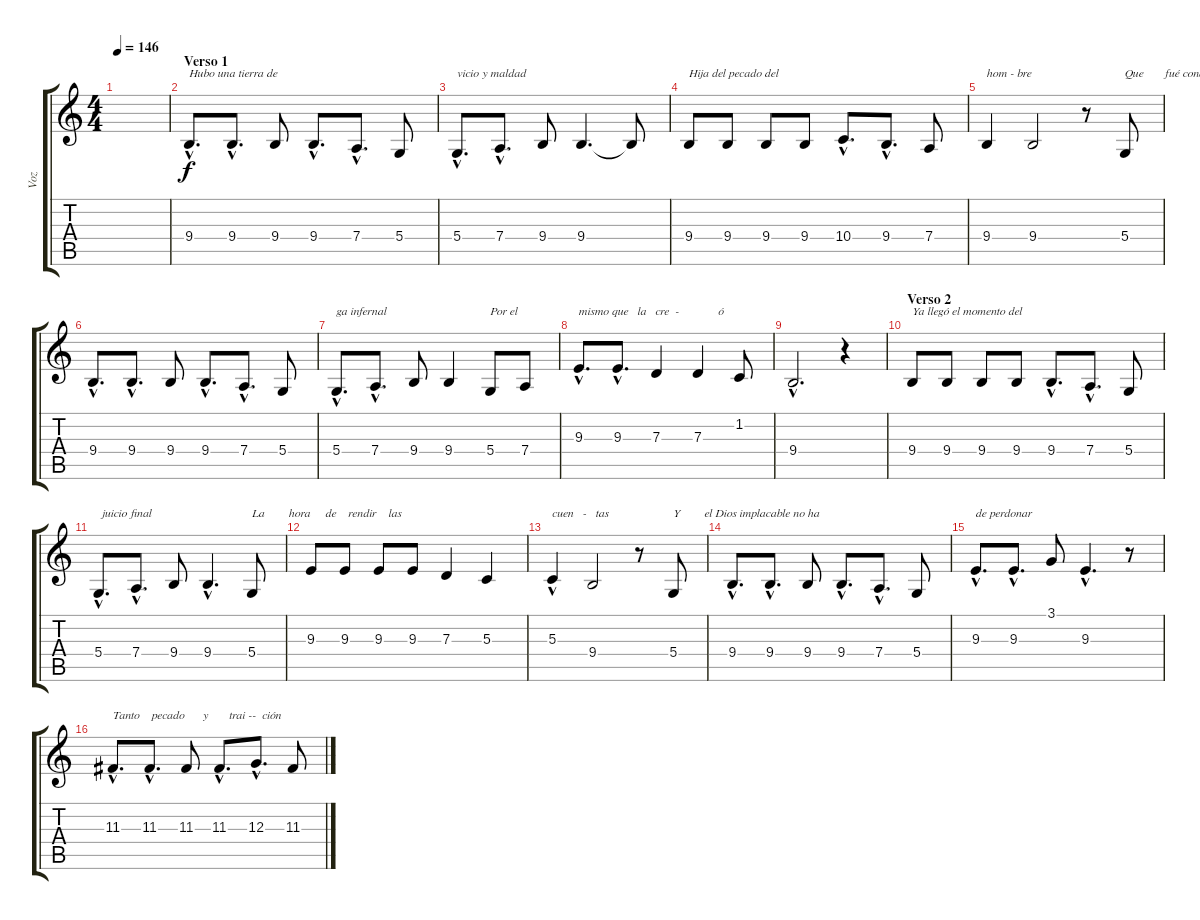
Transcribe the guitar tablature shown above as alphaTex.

\track ("Voz" "Voz") {instrument altosax}
\staff {score tabs}
\tuning (E4 B3 G3 D3 A2 E2) {hide}
\ts (4 4)
\tempo 146
\clef g2
\ks c
|
\section ("" "Verso 1")
9.4{hac}.8{d txt "Hubo una tierra de"} 9.4{hac}.8{d} 9.4.8 9.4{hac}.8{d} 7.4{hac}.8{d} 5.4.8 |
5.4{hac}.8{d txt "vicio y maldad"} 7.4{hac}.8{d} 9.4.8 9.4.4{d} 9.4{t}.8 |
9.4.8{txt "Hija del pecado del"} 9.4.8 9.4.8 9.4.8 10.4{hac}.8{d} 9.4{hac}.8{d} 7.4.8 |
9.4.4{txt "hom - bre"} 9.4.2 r.8 5.4.8{txt "Que       fué condenada    a   una   pla-"} |
9.4{hac}.8{d} 9.4{hac}.8{d} 9.4.8 9.4{hac}.8{d} 7.4{hac}.8{d} 5.4.8 |
5.4{hac}.8{d txt "ga infernal"} 7.4{hac}.8{d} 9.4.8 9.4.4 5.4.8{txt "Por el "} 7.4.8 |
9.3{hac}.8{d txt "mismo que   la   cre  -             ó"} 9.3{hac}.8{d} 7.3.4 7.3.4 1.2.8 |
9.4{hac}.2{d} r.4 |
\section ("" "Verso 2")
9.4.8{txt "Ya llegó el momento del"} 9.4.8 9.4.8 9.4.8 9.4{hac}.8{d} 7.4{hac}.8{d} 5.4.8 |
5.4{hac}.8{d txt " juicio final"} 7.4{hac}.8{d} 9.4.8 9.4{hac}.4{d} 5.4.8{txt "La        hora     de    rendir    las "} |
9.3.8 9.3.8 9.3.8 9.3.8 7.3.4 5.3.4 |
5.3{hac}.4{txt "cuen   -   tas"} 9.4.2 r.8 5.4.8{txt "Y        el Dios implacable no ha "} |
9.4{hac}.8{d} 9.4{hac}.8{d} 9.4.8 9.4{hac}.8{d} 7.4{hac}.8{d} 5.4.8 |
9.3{hac}.8{d txt "de perdonar"} 9.3{hac}.8{d} 3.1.8 9.3{hac}.4{d} r.8 |
11.3{hac}.8{d txt "Tanto    pecado      y       trai --  ción"} 11.3{hac}.8{d} 11.3.8 11.3{hac}.8{d} 12.3{hac}.8{d} 11.3.8
